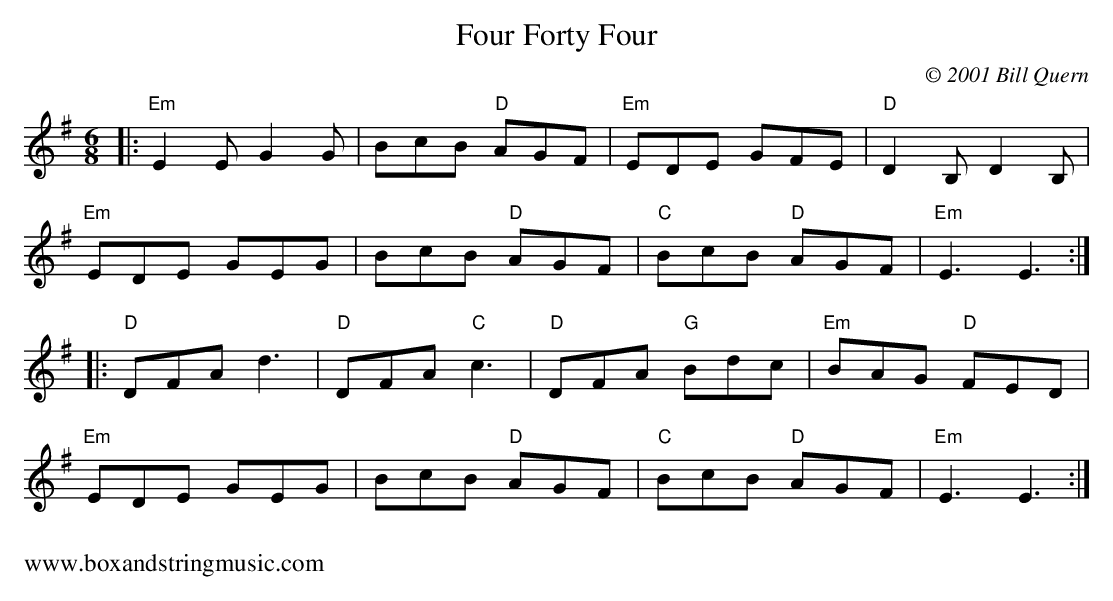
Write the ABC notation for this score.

X:1
T:Four Forty Four
C:© 2001 Bill Quern
M:6/8
L:1/8
K:Em
 |:"Em"E2E G2G | BcB "D"AGF | "Em"EDE GFE |"D"D2B,D2B, |
 "Em"EDE GEG | BcB "D"AGF | "C"BcB "D"AGF |"Em"E3E3 :|
 |:"D"DFA d3 | "D"DFA"C"c3 | "D"DFA "G"Bdc |"Em"BAG "D"FED|
 "Em"EDE GEG | BcB "D"AGF | "C"BcB "D"AGF |"Em"E3E3 :|
